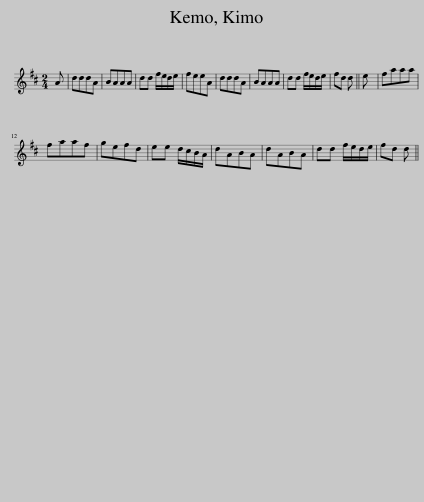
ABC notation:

X:1
L:1/8
M:2/4
I:linebreak $
K:D
V:1 treble
V:1
 A | dddA | BAAA | dd f/e/d/e/ | feeA | %5
 dddA | BAAA | dd f/e/d/e/ | fd d || e | %10
 faaa |$ faaf | gefd | ee d/c/B/A/ | dABA | %15
 dABA | dd f/e/d/e/ | fd d || %18
